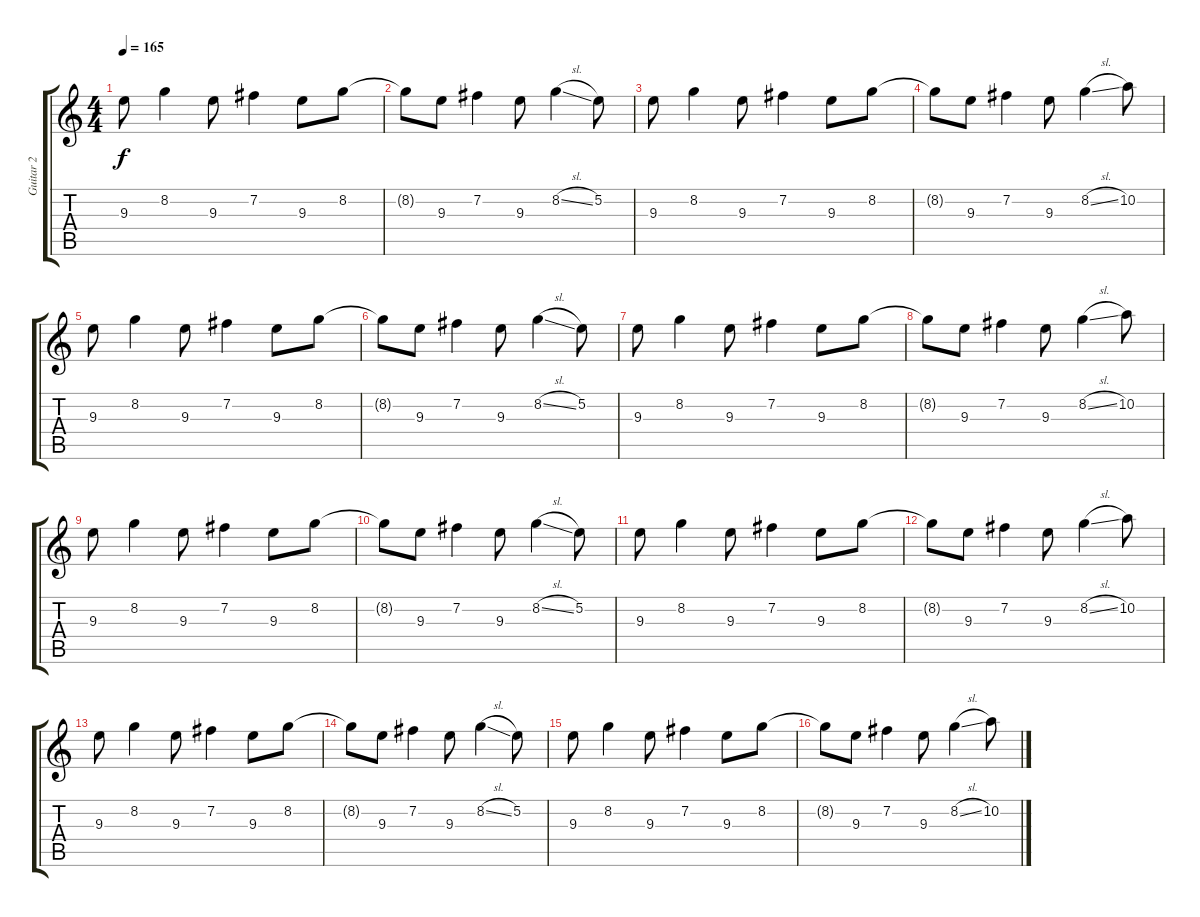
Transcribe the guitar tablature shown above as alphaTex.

\track ("Guitar 2" "Guitar 2") {instrument electricguitarclean}
\staff {score tabs}
\tuning (E4 B3 G3 D3 A2 E2) {hide}
\ts (4 4)
\tempo 165
\clef g2
\ks c
9.3.8{dy f} 8.2.4 9.3.8 7.2.4 9.3.8 8.2.8 |
8.2{t}.8 9.3.8 7.2.4 9.3.8 8.2{sl}.4 5.2.8 |
9.3.8 8.2.4 9.3.8 7.2.4 9.3.8 8.2.8 |
8.2{t}.8 9.3.8 7.2.4 9.3.8 8.2{sl}.4 10.2.8 |
9.3.8 8.2.4 9.3.8 7.2.4 9.3.8 8.2.8 |
8.2{t}.8 9.3.8 7.2.4 9.3.8 8.2{sl}.4 5.2.8 |
9.3.8 8.2.4 9.3.8 7.2.4 9.3.8 8.2.8 |
8.2{t}.8 9.3.8 7.2.4 9.3.8 8.2{sl}.4 10.2.8 |
9.3.8 8.2.4 9.3.8 7.2.4 9.3.8 8.2.8 |
8.2{t}.8 9.3.8 7.2.4 9.3.8 8.2{sl}.4 5.2.8 |
9.3.8 8.2.4 9.3.8 7.2.4 9.3.8 8.2.8 |
8.2{t}.8 9.3.8 7.2.4 9.3.8 8.2{sl}.4 10.2.8 |
9.3.8 8.2.4 9.3.8 7.2.4 9.3.8 8.2.8 |
8.2{t}.8 9.3.8 7.2.4 9.3.8 8.2{sl}.4 5.2.8 |
9.3.8 8.2.4 9.3.8 7.2.4 9.3.8 8.2.8 |
8.2{t}.8 9.3.8 7.2.4 9.3.8 8.2{sl}.4 10.2.8
